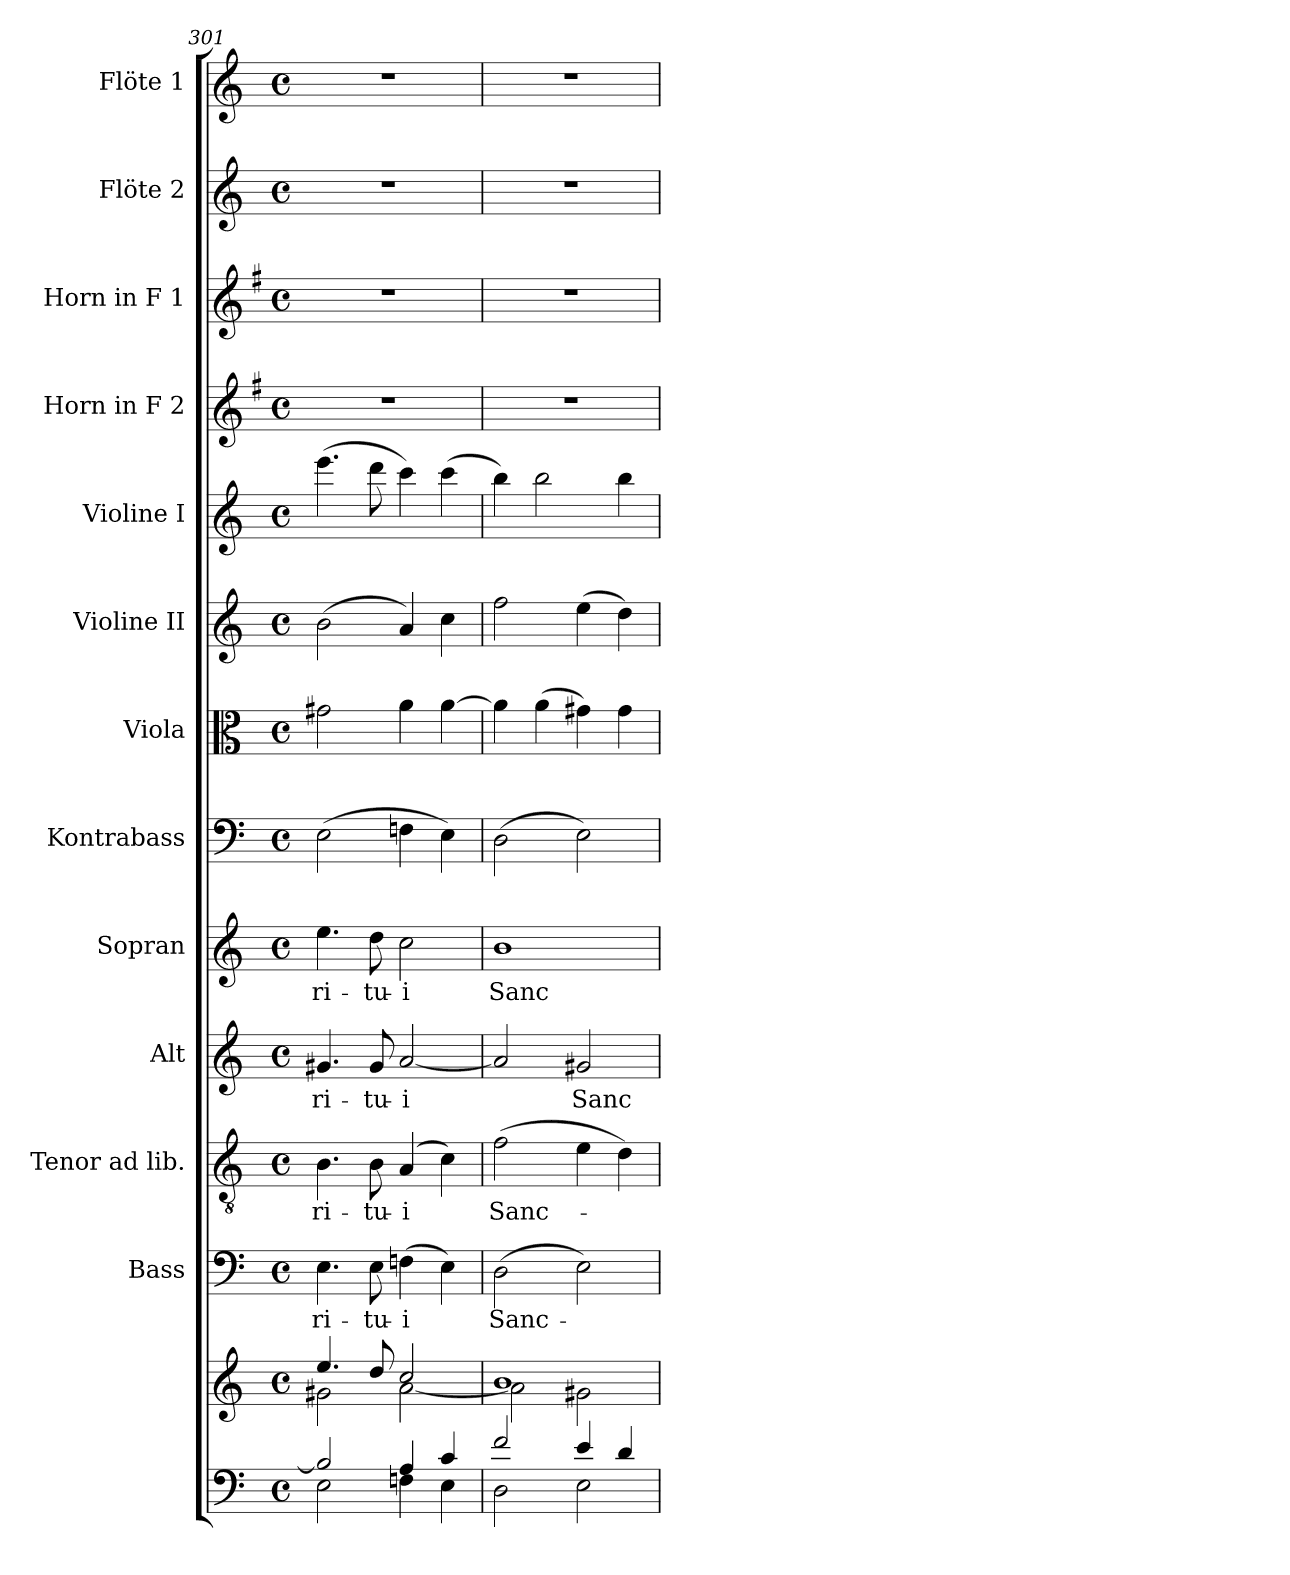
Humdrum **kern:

**kern	**kern	**kern	**text	**kern	**text	**kern	**text	**kern	**text	**kern	**kern	**kern	**kern	**kern	**kern	**kern	**kern
*part13	*part13	*part12	*part12	*part11	*part11	*part10	*part10	*part9	*part9	*part8	*part7	*part6	*part5	*part4	*part3	*part2	*part1
*staff14	*staff13	*staff12	*staff12	*staff11	*staff11	*staff10	*staff10	*staff9	*staff9	*staff8	*staff7	*staff6	*staff5	*staff4	*staff3	*staff2	*staff1
*	*	*I"Bass	*	*I"Tenor ad lib.	*	*I"Alt	*	*I"Sopran	*	*I"Kontrabass	*I"Viola	*I"Violine II	*I"Violine I	*I"Horn in F 2	*I"Horn in F 1	*I"Flöte 2	*I"Flöte 1
*	*	*I'B.	*	*I'T.	*	*I'A.	*	*I'S.	*	*I'Kb.	*I'Vla.	*I'Vl. II	*I'Vl. I	*	*	*I'Fl. 2	*I'Fl. 1
*clefF4	*clefG2	*clefF4	*	*clefGv2	*	*clefG2	*	*clefG2	*	*clefF4	*clefC3	*clefG2	*clefG2	*clefG2	*clefG2	*clefG2	*clefG2
*	*	*	*	*	*	*	*	*	*	*ITrd7c12	*	*	*	*ITrd4c7	*ITrd4c7	*	*
*k[]	*k[]	*k[]	*	*k[]	*	*k[]	*	*k[]	*	*k[]	*k[]	*k[]	*k[]	*k[]	*k[]	*k[]	*k[]
*C:	*C:	*C:	*	*C:	*	*C:	*	*C:	*	*C:	*C:	*C:	*C:	*C:	*C:	*C:	*C:
*M4/4	*M4/4	*M4/4	*	*M4/4	*	*M4/4	*	*M4/4	*	*M4/4	*M4/4	*M4/4	*M4/4	*M4/4	*M4/4	*M4/4	*M4/4
*met(c)	*met(c)	*met(c)	*	*met(c)	*	*met(c)	*	*met(c)	*	*met(c)	*met(c)	*met(c)	*met(c)	*met(c)	*met(c)	*met(c)	*met(c)
=301	=301	=301	=301	=301	=301	=301	=301	=301	=301	=301	=301	=301	=301	=301	=301	=301	=301
*^	*^	*	*	*	*	*	*	*	*	*	*	*	*	*	*	*	*
!	!	!	!	!	!LO:LY:b	!	!LO:LY:b	!	!LO:LY:b	!	!LO:LY:b	!	!	!	!	!	!	!	!
2B/]	2E\	4.ee/	2g#X\	4.E\	-ri-	4.B\	-ri-	4.g#X/	-ri-	4.ee\	-ri-	(>2EE\	2g#X\	(>2b\	(>4.eee\	1r	1r	1r	1r
!	!	!	!	!	!LO:LY:b	!	!LO:LY:b	!	!LO:LY:b	!	!LO:LY:b	!	!	!	!	!	!	!	!
.	.	8dd/	.	8E\	-tu-	8B\	-tu-	8g#/	-tu-	8dd\	-tu-	.	.	.	8ddd\	.	.	.	.
!	!	!	!	!	!LO:LY:b	!	!LO:LY:b	!	!LO:LY:b	!	!LO:LY:b	!	!	!	!	!	!	!	!
4A/	4Fn\	2cc/	[<2a\	(>4Fn\	-i	(4A/	-i	[2a/	-i	2cc\	-i	4FFn\	4a\	4a/)	4ccc\)	.	.	.	.
4c/	4E\	.	.	4E\)	.	4c\)	.	.	.	.	.	4EE\)	[4a\	4cc\	(>4ccc\	.	.	.	.
=302	=302	=302	=302	=302	=302	=302	=302	=302	=302	=302	=302	=302	=302	=302	=302	=302	=302	=302	=302
!	!	!	!	!	!LO:LY:b	!	!LO:LY:b	!	!	!	!LO:LY:b	!	!	!	!	!	!	!	!
2f/	2D\	1b	2a\]	(>2D\	Sanc-	(>2f\	Sanc-	2a/]	.	1b	Sanc-	(>2DD\	4a\]	2ff\	4bb\)	1r	1r	1r	1r
.	.	.	.	.	.	.	.	.	.	.	.	.	(>4a\	.	2bb\	.	.	.	.
!	!	!	!	!	!	!	!	!	!LO:LY:b	!	!	!	!	!	!	!	!	!	!
4e/	2E\	.	2g#X\	2E\)	.	4e\	.	2g#X/	Sanc-	.	.	2EE\)	4g#X\)	(>4ee\	.	.	.	.	.
4d/	.	.	.	.	.	4d\)	.	.	.	.	.	.	4g#\	4dd\)	4bb\	.	.	.	.
*v	*v	*	*	*	*	*	*	*	*	*	*	*	*	*	*	*	*	*	*
*	*v	*v	*	*	*	*	*	*	*	*	*	*	*	*	*	*	*	*
=	=	=	=	=	=	=	=	=	=	=	=	=	=	=	=	=	=
*-	*-	*-	*-	*-	*-	*-	*-	*-	*-	*-	*-	*-	*-	*-	*-	*-	*-
